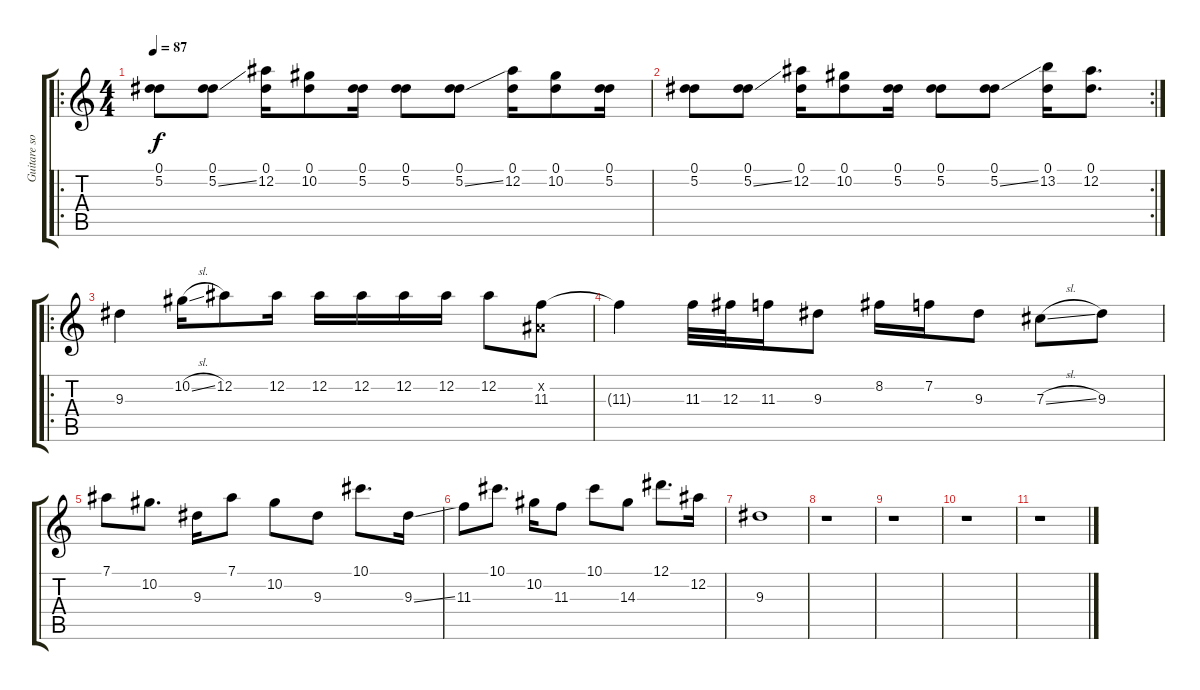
\track ("Guitare solo 1" "Guitare so") {instrument overdrivenguitar}
\staff {score tabs}
\tuning (Eb4 Bb3 Gb3 Db3 Ab2 Eb2) {hide}
\ro
\ts (4 4)
\tempo 87
\clef g2
\ks c
(0.1 5.2).8{dy f} (0.1 5.2{ss}).8 (0.1 12.2).16 (0.1 10.2).8 (0.1 5.2).16 (0.1 5.2).8 (0.1 5.2{ss}).8 (0.1 12.2).16 (0.1 10.2).8 (0.1 5.2).16 |
\rc 2
(0.1 5.2).8 (0.1 5.2{ss}).8 (0.1 12.2).16 (0.1 10.2).8 (0.1 5.2).16 (0.1 5.2).8 (0.1 5.2{ss}).8 (0.1 13.2).16 (0.1 12.2).8{d} |
\ro
9.3.4 10.2{sl}.16 12.2.8 12.2.16 12.2.16 12.2.16 12.2.16 12.2.16 12.2.8 (0.2{x} 11.3).8 |
11.3{t}.4 11.3.32 12.3.32 11.3.16 9.3.8 8.2.16 7.2.16 9.3.8 7.3{sl}.8 9.3.8 |
7.1.8 10.2.8{d} 9.3.16 7.1.8 10.2.8 9.3.8 10.1.8{d} 9.3{ss}.16 |
11.3.8 10.1.8{d} 10.2.16 11.3.8 10.1.8 14.3.8 12.1.8{d} 12.2.16 |
9.3.1 |
r.1 |
r.1 |
r.1 |
r.1
